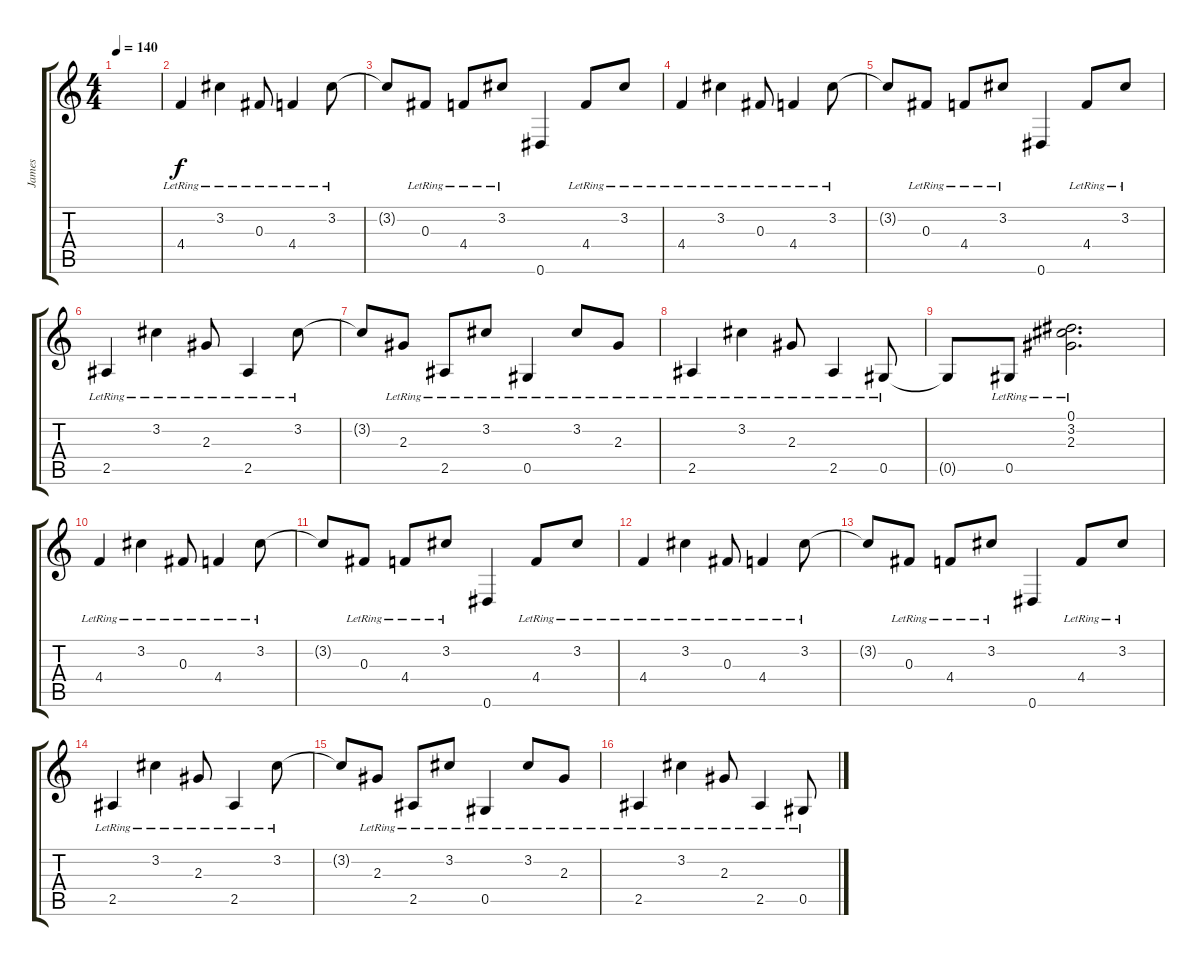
\track ("James" "James") {instrument acousticguitarsteel}
\staff {score tabs}
\tuning (Eb4 Bb3 Gb3 Db3 Ab2 Eb2) {hide}
\ts (4 4)
\tempo 140
\clef g2
\ks c
|
4.4{lr}.4 3.2{lr}.4 0.3{lr}.8 4.4{lr}.4 3.2{lr}.8 |
3.2{t}.8 0.3{lr}.8 4.4{lr}.8 3.2{lr}.8 0.6.4 4.4{lr}.8 3.2{lr}.8 |
4.4{lr}.4 3.2{lr}.4 0.3{lr}.8 4.4{lr}.4 3.2{lr}.8 |
3.2{t}.8 0.3{lr}.8 4.4{lr}.8 3.2{lr}.8 0.6.4 4.4{lr}.8 3.2{lr}.8 |
2.5{lr}.4 3.2{lr}.4 2.3{lr}.8 2.5{lr}.4 3.2{lr}.8 |
3.2{t}.8 2.3{lr}.8 2.5{lr}.8 3.2{lr}.8 0.5{lr}.4 3.2{lr}.8 2.3{lr}.8 |
2.5{lr}.4 3.2{lr}.4 2.3{lr}.8 2.5{lr}.4 0.5{lr}.8 |
0.5{t}.8 0.5{lr}.8 (0.1{lr} 3.2{lr} 2.3{lr}).2{d} |
4.4{lr}.4 3.2{lr}.4 0.3{lr}.8 4.4{lr}.4 3.2{lr}.8 |
3.2{t}.8 0.3{lr}.8 4.4{lr}.8 3.2{lr}.8 0.6.4 4.4{lr}.8 3.2{lr}.8 |
4.4{lr}.4 3.2{lr}.4 0.3{lr}.8 4.4{lr}.4 3.2{lr}.8 |
3.2{t}.8 0.3{lr}.8 4.4{lr}.8 3.2{lr}.8 0.6.4 4.4{lr}.8 3.2{lr}.8 |
2.5{lr}.4 3.2{lr}.4 2.3{lr}.8 2.5{lr}.4 3.2{lr}.8 |
3.2{t}.8 2.3{lr}.8 2.5{lr}.8 3.2{lr}.8 0.5{lr}.4 3.2{lr}.8 2.3{lr}.8 |
2.5{lr}.4 3.2{lr}.4 2.3{lr}.8 2.5{lr}.4 0.5{lr}.8
